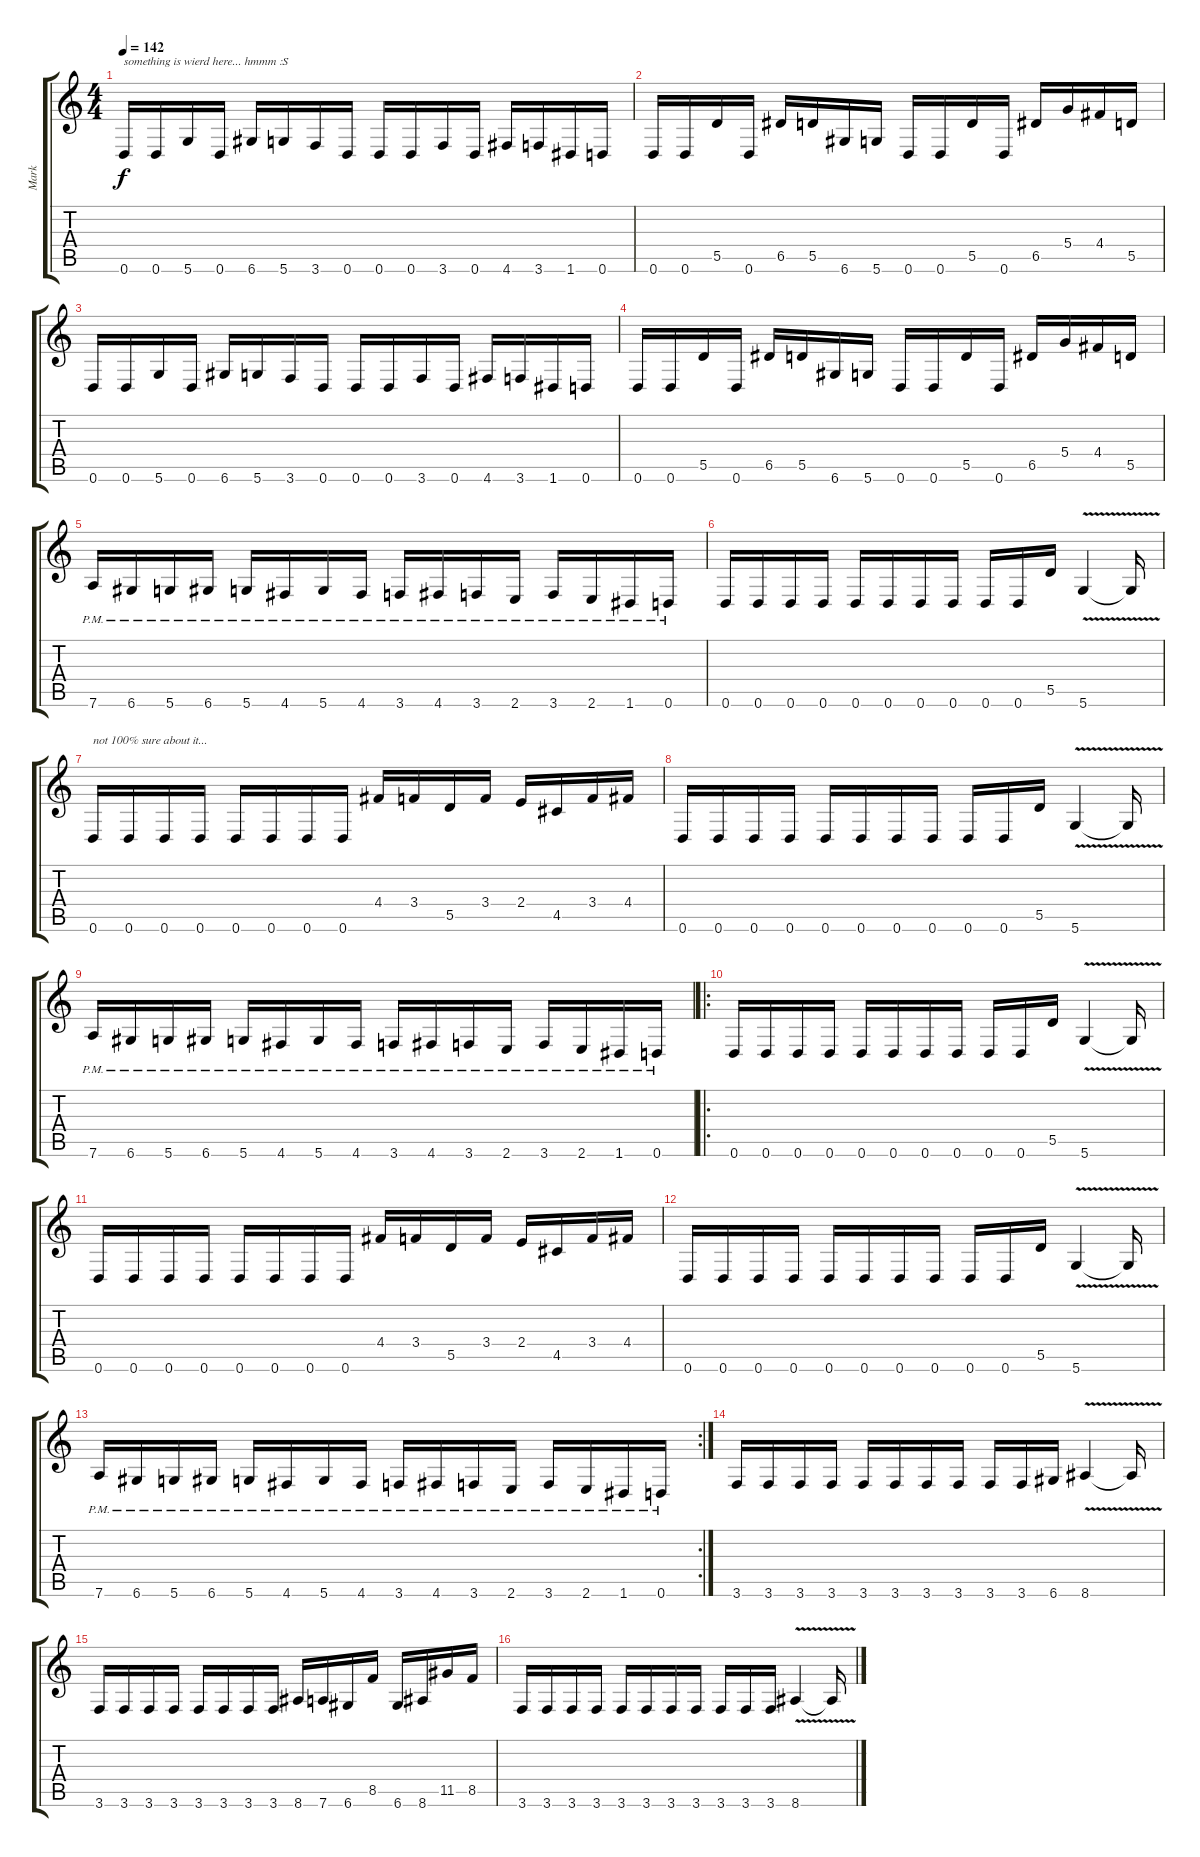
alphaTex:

\track ("Mark" "Mark") {instrument distortionguitar}
\staff {score tabs}
\tuning (E4 B3 G3 D3 A2 D2) {hide}
\ts (4 4)
\tempo 142
\clef g2
\ks c
0.6.16{txt "something is wierd here... hmmm :S" dy f} 0.6.16 5.6.16 0.6.16 6.6.16 5.6.16 3.6.16 0.6.16 0.6.16 0.6.16 3.6.16 0.6.16 4.6.16 3.6.16 1.6.16 0.6.16 |
0.6.16 0.6.16 5.5.16 0.6.16 6.5.16 5.5.16 6.6.16 5.6.16 0.6.16 0.6.16 5.5.16 0.6.16 6.5.16 5.4.16 4.4.16 5.5.16 |
0.6.16 0.6.16 5.6.16 0.6.16 6.6.16 5.6.16 3.6.16 0.6.16 0.6.16 0.6.16 3.6.16 0.6.16 4.6.16 3.6.16 1.6.16 0.6.16 |
0.6.16 0.6.16 5.5.16 0.6.16 6.5.16 5.5.16 6.6.16 5.6.16 0.6.16 0.6.16 5.5.16 0.6.16 6.5.16 5.4.16 4.4.16 5.5.16 |
7.6{pm}.16 6.6{pm}.16 5.6{pm}.16 6.6{pm}.16 5.6{pm}.16 4.6{pm}.16 5.6{pm}.16 4.6{pm}.16 3.6{pm}.16 4.6{pm}.16 3.6{pm}.16 2.6{pm}.16 3.6{pm}.16 2.6{pm}.16 1.6{pm}.16 0.6{pm}.16 |
0.6.16 0.6.16 0.6.16 0.6.16 0.6.16 0.6.16 0.6.16 0.6.16 0.6.16 0.6.16 5.5.16 5.6{v}.4 5.6{t}.16 |
0.6.16{txt "not 100% sure about it..."} 0.6.16 0.6.16 0.6.16 0.6.16 0.6.16 0.6.16 0.6.16 4.4.16 3.4.16 5.5.16 3.4.16 2.4.16 4.5.16 3.4.16 4.4.16 |
0.6.16 0.6.16 0.6.16 0.6.16 0.6.16 0.6.16 0.6.16 0.6.16 0.6.16 0.6.16 5.5.16 5.6{v}.4 5.6{t}.16 |
7.6{pm}.16 6.6{pm}.16 5.6{pm}.16 6.6{pm}.16 5.6{pm}.16 4.6{pm}.16 5.6{pm}.16 4.6{pm}.16 3.6{pm}.16 4.6{pm}.16 3.6{pm}.16 2.6{pm}.16 3.6{pm}.16 2.6{pm}.16 1.6{pm}.16 0.6{pm}.16 |
\ro
0.6.16 0.6.16 0.6.16 0.6.16 0.6.16 0.6.16 0.6.16 0.6.16 0.6.16 0.6.16 5.5.16 5.6{v}.4 5.6{t}.16 |
0.6.16 0.6.16 0.6.16 0.6.16 0.6.16 0.6.16 0.6.16 0.6.16 4.4.16 3.4.16 5.5.16 3.4.16 2.4.16 4.5.16 3.4.16 4.4.16 |
0.6.16 0.6.16 0.6.16 0.6.16 0.6.16 0.6.16 0.6.16 0.6.16 0.6.16 0.6.16 5.5.16 5.6{v}.4 5.6{t}.16 |
\rc 2
7.6{pm}.16 6.6{pm}.16 5.6{pm}.16 6.6{pm}.16 5.6{pm}.16 4.6{pm}.16 5.6{pm}.16 4.6{pm}.16 3.6{pm}.16 4.6{pm}.16 3.6{pm}.16 2.6{pm}.16 3.6{pm}.16 2.6{pm}.16 1.6{pm}.16 0.6{pm}.16 |
3.6.16 3.6.16 3.6.16 3.6.16 3.6.16 3.6.16 3.6.16 3.6.16 3.6.16 3.6.16 6.6.16 8.6{v}.4 8.6{t}.16 |
3.6.16 3.6.16 3.6.16 3.6.16 3.6.16 3.6.16 3.6.16 3.6.16 8.6.16 7.6.16 6.6.16 8.5.16 6.6.16 8.6.16 11.5.16 8.5.16 |
3.6.16 3.6.16 3.6.16 3.6.16 3.6.16 3.6.16 3.6.16 3.6.16 3.6.16 3.6.16 3.6.16 8.6{v}.4 8.6{t}.16
